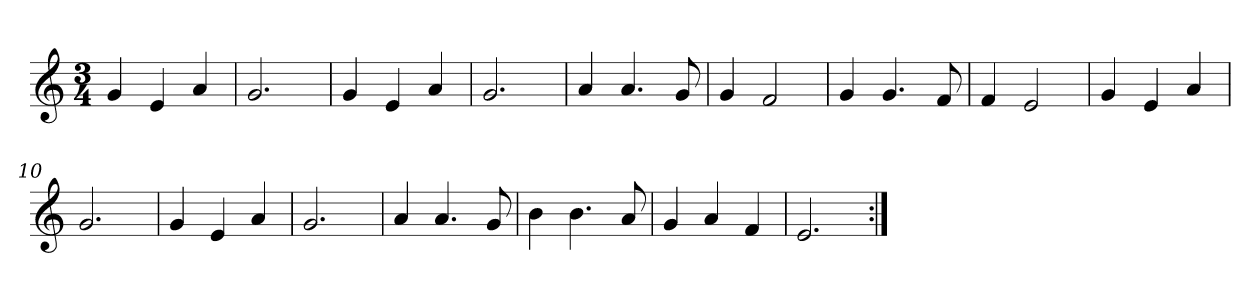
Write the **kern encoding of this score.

**kern
*part1
*staff1
*clefG2
*k[]
*C:
*M3/4
*MM90
=
4g
4e
4a
=2
2.g
=3
4g
4e
4a
=4
2.g
=5
4a
4.a
8g
=6
4g
2f
=7
4g
4.g
8f
=8
4f
2e
=9
4g
4e
4a
=10
2.g
=11
4g
4e
4a
=12
2.g
=13
4a
4.a
8g
=14
4b
4.b
8a
=15
4g
4a
4f
=16
2.e
=:|!
*-
